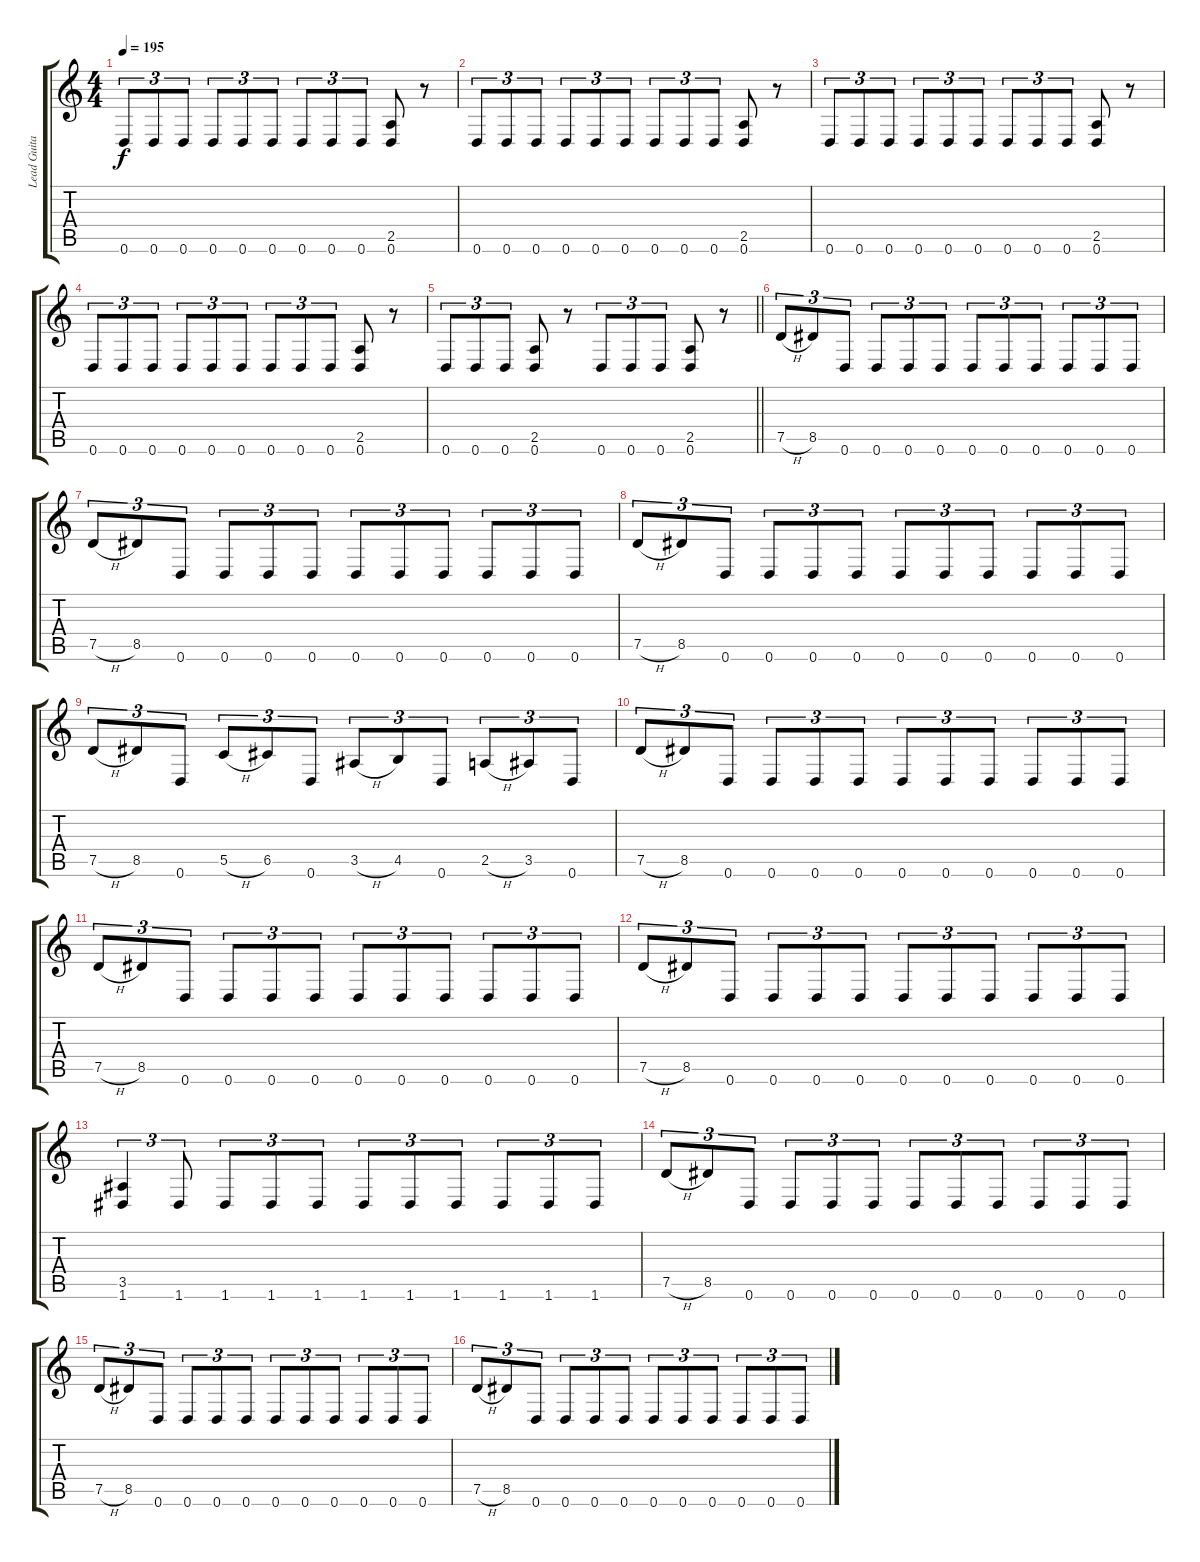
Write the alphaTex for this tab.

\track ("Lead Guitar" "Lead Guita") {instrument distortionguitar}
\staff {score tabs}
\tuning (D4 A3 F3 C3 G2 D2) {hide}
\ts (4 4)
\tempo 195
\clef g2
\ks c
0.6.8{tu (3 2) dy f} 0.6.8{tu (3 2)} 0.6.8{tu (3 2)} 0.6.8{tu (3 2)} 0.6.8{tu (3 2)} 0.6.8{tu (3 2)} 0.6.8{tu (3 2)} 0.6.8{tu (3 2)} 0.6.8{tu (3 2)} (2.5 0.6).8 r.8 |
0.6.8{tu (3 2)} 0.6.8{tu (3 2)} 0.6.8{tu (3 2)} 0.6.8{tu (3 2)} 0.6.8{tu (3 2)} 0.6.8{tu (3 2)} 0.6.8{tu (3 2)} 0.6.8{tu (3 2)} 0.6.8{tu (3 2)} (2.5 0.6).8 r.8 |
0.6.8{tu (3 2)} 0.6.8{tu (3 2)} 0.6.8{tu (3 2)} 0.6.8{tu (3 2)} 0.6.8{tu (3 2)} 0.6.8{tu (3 2)} 0.6.8{tu (3 2)} 0.6.8{tu (3 2)} 0.6.8{tu (3 2)} (2.5 0.6).8 r.8 |
0.6.8{tu (3 2)} 0.6.8{tu (3 2)} 0.6.8{tu (3 2)} 0.6.8{tu (3 2)} 0.6.8{tu (3 2)} 0.6.8{tu (3 2)} 0.6.8{tu (3 2)} 0.6.8{tu (3 2)} 0.6.8{tu (3 2)} (2.5 0.6).8 r.8 |
\barLineRight lightlight
0.6.8{tu (3 2)} 0.6.8{tu (3 2)} 0.6.8{tu (3 2)} (2.5 0.6).8 r.8 0.6.8{tu (3 2)} 0.6.8{tu (3 2)} 0.6.8{tu (3 2)} (2.5 0.6).8 r.8 |
7.5{h}.8{tu (3 2)} 8.5.8{tu (3 2)} 0.6.8{tu (3 2)} 0.6.8{tu (3 2)} 0.6.8{tu (3 2)} 0.6.8{tu (3 2)} 0.6.8{tu (3 2)} 0.6.8{tu (3 2)} 0.6.8{tu (3 2)} 0.6.8{tu (3 2)} 0.6.8{tu (3 2)} 0.6.8{tu (3 2)} |
7.5{h}.8{tu (3 2)} 8.5.8{tu (3 2)} 0.6.8{tu (3 2)} 0.6.8{tu (3 2)} 0.6.8{tu (3 2)} 0.6.8{tu (3 2)} 0.6.8{tu (3 2)} 0.6.8{tu (3 2)} 0.6.8{tu (3 2)} 0.6.8{tu (3 2)} 0.6.8{tu (3 2)} 0.6.8{tu (3 2)} |
7.5{h}.8{tu (3 2)} 8.5.8{tu (3 2)} 0.6.8{tu (3 2)} 0.6.8{tu (3 2)} 0.6.8{tu (3 2)} 0.6.8{tu (3 2)} 0.6.8{tu (3 2)} 0.6.8{tu (3 2)} 0.6.8{tu (3 2)} 0.6.8{tu (3 2)} 0.6.8{tu (3 2)} 0.6.8{tu (3 2)} |
7.5{h}.8{tu (3 2)} 8.5.8{tu (3 2)} 0.6.8{tu (3 2)} 5.5{h}.8{tu (3 2)} 6.5.8{tu (3 2)} 0.6.8{tu (3 2)} 3.5{h}.8{tu (3 2)} 4.5.8{tu (3 2)} 0.6.8{tu (3 2)} 2.5{h}.8{tu (3 2)} 3.5.8{tu (3 2)} 0.6.8{tu (3 2)} |
7.5{h}.8{tu (3 2)} 8.5.8{tu (3 2)} 0.6.8{tu (3 2)} 0.6.8{tu (3 2)} 0.6.8{tu (3 2)} 0.6.8{tu (3 2)} 0.6.8{tu (3 2)} 0.6.8{tu (3 2)} 0.6.8{tu (3 2)} 0.6.8{tu (3 2)} 0.6.8{tu (3 2)} 0.6.8{tu (3 2)} |
7.5{h}.8{tu (3 2)} 8.5.8{tu (3 2)} 0.6.8{tu (3 2)} 0.6.8{tu (3 2)} 0.6.8{tu (3 2)} 0.6.8{tu (3 2)} 0.6.8{tu (3 2)} 0.6.8{tu (3 2)} 0.6.8{tu (3 2)} 0.6.8{tu (3 2)} 0.6.8{tu (3 2)} 0.6.8{tu (3 2)} |
7.5{h}.8{tu (3 2)} 8.5.8{tu (3 2)} 0.6.8{tu (3 2)} 0.6.8{tu (3 2)} 0.6.8{tu (3 2)} 0.6.8{tu (3 2)} 0.6.8{tu (3 2)} 0.6.8{tu (3 2)} 0.6.8{tu (3 2)} 0.6.8{tu (3 2)} 0.6.8{tu (3 2)} 0.6.8{tu (3 2)} |
(3.5 1.6).4{tu (3 2)} 1.6.8{tu (3 2)} 1.6.8{tu (3 2)} 1.6.8{tu (3 2)} 1.6.8{tu (3 2)} 1.6.8{tu (3 2)} 1.6.8{tu (3 2)} 1.6.8{tu (3 2)} 1.6.8{tu (3 2)} 1.6.8{tu (3 2)} 1.6.8{tu (3 2)} |
7.5{h}.8{tu (3 2)} 8.5.8{tu (3 2)} 0.6.8{tu (3 2)} 0.6.8{tu (3 2)} 0.6.8{tu (3 2)} 0.6.8{tu (3 2)} 0.6.8{tu (3 2)} 0.6.8{tu (3 2)} 0.6.8{tu (3 2)} 0.6.8{tu (3 2)} 0.6.8{tu (3 2)} 0.6.8{tu (3 2)} |
7.5{h}.8{tu (3 2)} 8.5.8{tu (3 2)} 0.6.8{tu (3 2)} 0.6.8{tu (3 2)} 0.6.8{tu (3 2)} 0.6.8{tu (3 2)} 0.6.8{tu (3 2)} 0.6.8{tu (3 2)} 0.6.8{tu (3 2)} 0.6.8{tu (3 2)} 0.6.8{tu (3 2)} 0.6.8{tu (3 2)} |
7.5{h}.8{tu (3 2)} 8.5.8{tu (3 2)} 0.6.8{tu (3 2)} 0.6.8{tu (3 2)} 0.6.8{tu (3 2)} 0.6.8{tu (3 2)} 0.6.8{tu (3 2)} 0.6.8{tu (3 2)} 0.6.8{tu (3 2)} 0.6.8{tu (3 2)} 0.6.8{tu (3 2)} 0.6.8{tu (3 2)}
